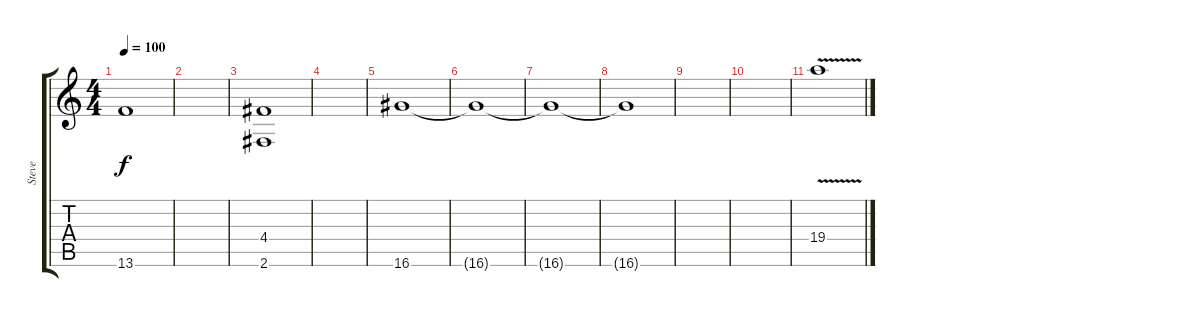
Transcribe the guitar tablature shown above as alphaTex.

\track ("Steve" "Steve") {instrument distortionguitar}
\staff {score tabs}
\tuning (E4 B3 G3 D3 A2 E2) {hide}
\ts (4 4)
\tempo 100
\clef g2
\ks c
13.6.1{dy f} |
|
(4.4 2.6).1 |
|
16.6.1 |
16.6{t}.1 |
16.6{t}.1 |
16.6{t}.1 |
|
|
19.4{v}.1
